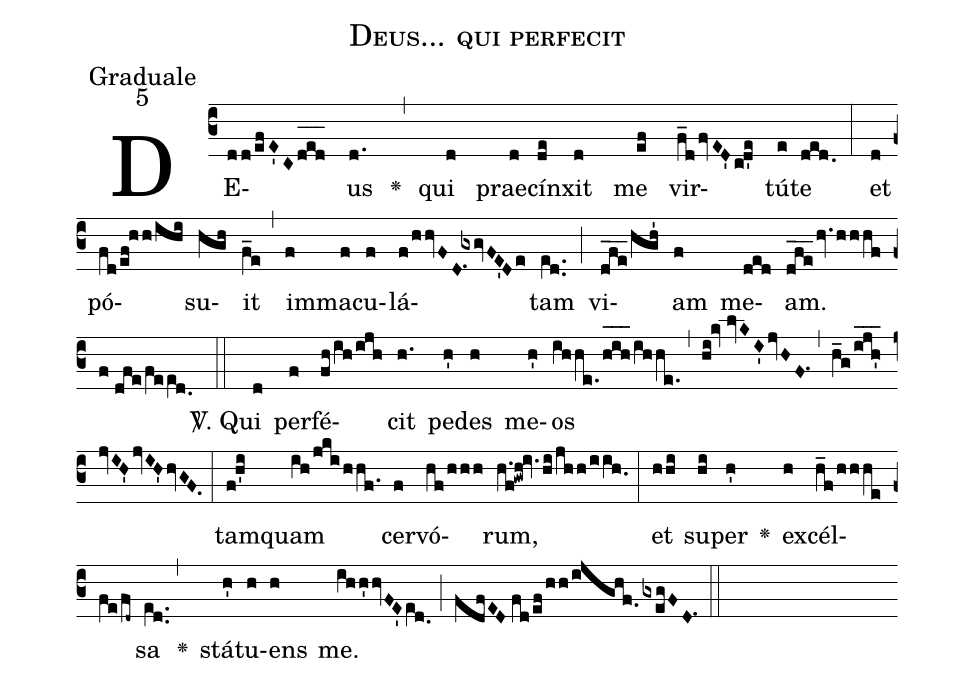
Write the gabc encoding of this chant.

name:Deus... qui perfecit;
office-part:Graduale;
mode:5;
%%
(c3) DE(dd/efE'Cd_[oh:h]e_[oh:h]d_[oh:h])us(d.) <v>\greheightstar</v>(,) qui(d) prae(d)cín(de)xit(d) me(ef) vir(f_dfvED'cd'e)tú(e)te(ded.) (:) et(d) pó(fd/ef!hh/ihi)su(hgh)it(f_e) (,) im(f)ma(f)cu(f)lá(f/hhvFD.1/[-1.5]gxgvFE'De)tam(e[ll:1]d..) (;) vi(dfe___/hgh')am(f) me(ded)am.(dfe___hv.hhhff//dfe/fee[ll:1]d.0) (::) <sp>V/</sp>. Qui(d) per(f)fé(fh/ih/ijh)cit(h.) pe(h')des(h) me(h')os(ihhe./h_[oh:h]i_[oh:h]h_[oh:h]/ihhe.) (,) (hi!kv//lvKI'jvHF.1) (,) (h_g/ijh'___//jvIH'jvIH'hvGF.) (:) tam(f!h'i)quam(ih/jkihhf.) cer(f)vó(hf/hhh)rum,(h.f!gwh!iv.hi/jhh/iih.0) (:) et(hhi) su(hi)per(h') <v>\greheightstar</v>() ex(h)cél(h_f/hhhe/fe/fd~)sa(e[ll:1]d..) (,) <v>\greheightstar</v>() stá(h')tu(h)ens(h) me.(ihh'hvFE'e[ll:1]d.0) (;) (fdfED//fd/ef/hh/ijghf.0gxegFD.1) (::)
